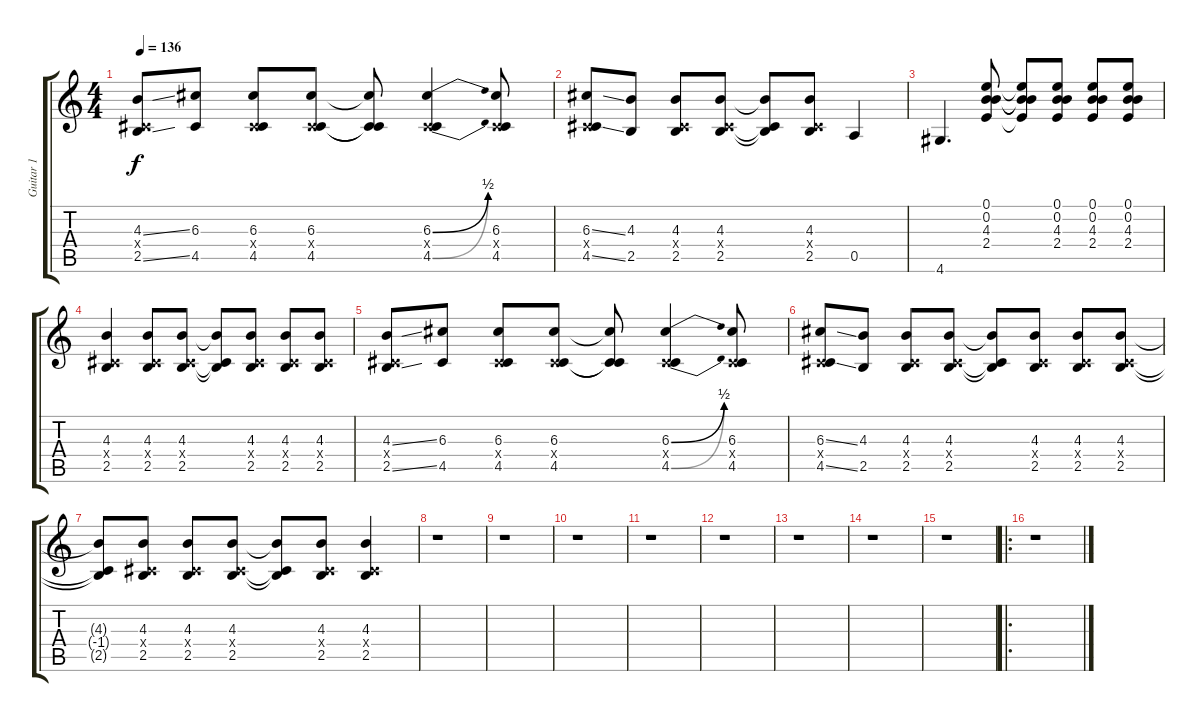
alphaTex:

\track ("Guitar 1" "Guitar 1") {instrument distortionguitar}
\staff {score tabs}
\tuning (E4 B3 G3 D3 A2 E2) {hide}
\ts (4 4)
\tempo 136
\clef g2
\ks c
(4.3{ss} -1.4{x} 2.5{ss}).8{dy f} (6.3 4.5).8 (6.3 -1.4{x} 4.5).8 (6.3 -1.4{x} 4.5).8 (6.3{t} -1.4{t} 4.5{t}).8 (6.3{be (bend 0 0 60 2)} -1.4{x} 4.5{be (bend 0 0 60 2)}).4 (6.3 -1.4{x} 4.5).8 |
(6.3{ss} -1.4{x} 4.5{ss}).8 (4.3 2.5).8 (4.3 -1.4{x} 2.5).8 (4.3 -1.4{x} 2.5).8 (4.3{t} -1.4{t} 2.5{t}).8 (4.3 -1.4{x} 2.5).8 0.5.4 |
4.6.4{d} (0.1 0.2 4.3 2.4).8 (0.1{t} 0.2{t} 4.3{t} 2.4{t}).8 (0.1 0.2 4.3 2.4).8 (0.1 0.2 4.3 2.4).8 (0.1 0.2 4.3 2.4).8 |
(4.3 -1.4{x} 2.5).4 (4.3 -1.4{x} 2.5).8 (4.3 -1.4{x} 2.5).8 (4.3{t} -1.4{t} 2.5{t}).8 (4.3 -1.4{x} 2.5).8 (4.3 -1.4{x} 2.5).8 (4.3 -1.4{x} 2.5).8 |
(4.3{ss} -1.4{x} 2.5{ss}).8 (6.3 4.5).8 (6.3 -1.4{x} 4.5).8 (6.3 -1.4{x} 4.5).8 (6.3{t} -1.4{t} 4.5{t}).8 (6.3{be (bend 0 0 60 2)} -1.4{x} 4.5{be (bend 0 0 60 2)}).4 (6.3 -1.4{x} 4.5).8 |
(6.3{ss} -1.4{x} 4.5{ss}).8 (4.3 2.5).8 (4.3 -1.4{x} 2.5).8 (4.3 -1.4{x} 2.5).8 (4.3{t} -1.4{t} 2.5{t}).8 (4.3 -1.4{x} 2.5).8 (4.3 -1.4{x} 2.5).8 (4.3 -1.4{x} 2.5).8 |
(4.3{t} -1.4{t} 2.5{t}).8 (4.3 -1.4{x} 2.5).8 (4.3 -1.4{x} 2.5).8 (4.3 -1.4{x} 2.5).8 (4.3{t} -1.4{t} 2.5{t}).8 (4.3 -1.4{x} 2.5).8 (4.3 -1.4{x} 2.5).4 |
r.1 |
r.1 |
r.1 |
r.1 |
r.1 |
r.1 |
r.1 |
r.1 |
\ro
r.1
